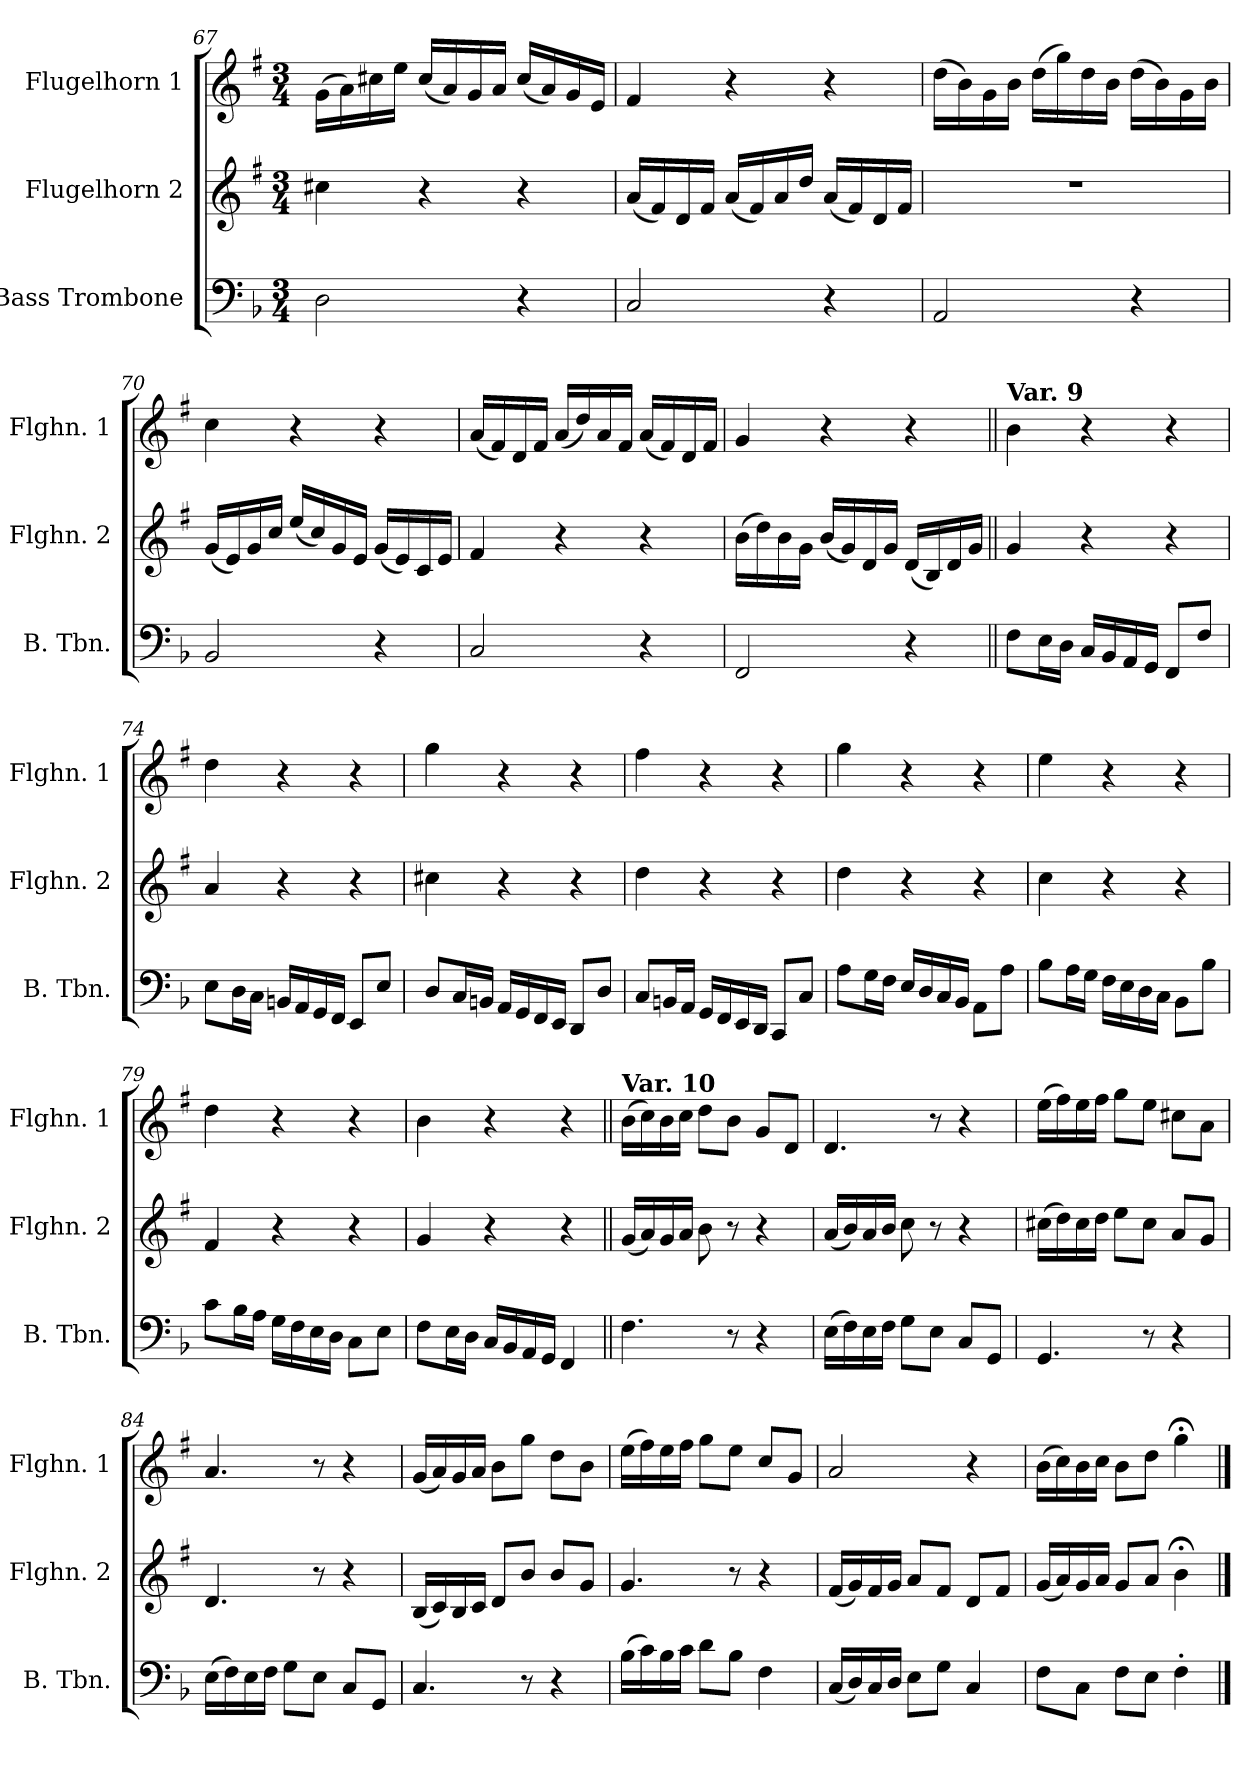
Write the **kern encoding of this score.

**kern	**kern	**kern
*part3	*part2	*part1
*staff3	*staff2	*staff1
*I"Bass Trombone	*I"Flugelhorn 2	*I"Flugelhorn 1
*I'B. Tbn.	*I'Flghn. 2	*I'Flghn. 1
!!LO:LB:g=z
*clefF4	*clefG2	*clefG2
*	*ITrd1c2	*ITrd1c2
*k[b-]	*k[b-]	*k[b-]
*F:	*F:	*F:
*M3/4	*M3/4	*M3/4
=67	=67	=67
2D\	4bn\	(>16f\LL
.	.	16g\)
.	.	16bn\
.	.	16dd\JJ
.	4r	(<16b/LL
.	.	16g/)
.	.	16f/
.	.	16g/JJ
4r	4r	(<16b/LL
.	.	16g/)
.	.	16f/
.	.	16d/JJ
=68	=68	=68
2C/	(<16g/LL	4e/
.	16e/)	.
.	16c/	.
.	16e/JJ	.
.	(<16g/LL	4r
.	16e/)	.
.	16g/	.
.	16cc/JJ	.
4r	(<16g/LL	4r
.	16e/)	.
.	16c/	.
.	16e/JJ	.
=69	=69	=69
2AA/	2.r	(>16cc\LL
.	.	16a\)
.	.	16f\
.	.	16a\JJ
.	.	(>16cc\LL
.	.	16ff\)
.	.	16cc\
.	.	16a\JJ
4r	.	(>16cc\LL
.	.	16a\)
.	.	16f\
.	.	16a\JJ
!!LO:LB:g=z
=70	=70	=70
2BB-/	(<16f/LL	4b-\
.	16d/)	.
.	16f/	.
.	16b-/JJ	.
.	(<16dd/LL	4r
.	16b-/)	.
.	16f/	.
.	16d/JJ	.
4r	(<16f/LL	4r
.	16d/)	.
.	16B-/	.
.	16d/JJ	.
=71	=71	=71
2C/	4e/	(<16g/LL
.	.	16e/)
.	.	16c/
.	.	16e/JJ
.	4r	(<16g/LL
.	.	16cc/)
.	.	16g/
.	.	16e/JJ
4r	4r	(<16g/LL
.	.	16e/)
.	.	16c/
.	.	16e/JJ
=72	=72	=72
2FF/	(>16a\LL	4f/
.	16cc\)	.
.	16a\	.
.	16f\JJ	.
.	(<16a/LL	4r
.	16f/)	.
.	16c/	.
.	16f/JJ	.
4r	(<16c/LL	4r
.	16A/)	.
.	16c/	.
.	16f/JJ	.
=73||	=73||	=73||
!	!	!LO:TX:a:B:t=Var. 9
8F\L	4f/	4a\
16E\L	.	.
16D\JJ	.	.
16C/LL	4r	4r
16BB-/	.	.
16AA/	.	.
16GG/JJ	.	.
8FF/L	4r	4r
8F/J	.	.
!!LO:PB:g=z
=74	=74	=74
8E\L	4g/	4cc\
16D\L	.	.
16C\JJ	.	.
16BBn/LL	4r	4r
16AA/	.	.
16GG/	.	.
16FF/JJ	.	.
8EE/L	4r	4r
8E/J	.	.
=75	=75	=75
8D/L	4bn\	4ff\
16C/L	.	.
16BBn/JJ	.	.
16AA/LL	4r	4r
16GG/	.	.
16FF/	.	.
16EE/JJ	.	.
8DD/L	4r	4r
8D/J	.	.
=76	=76	=76
8C/L	4cc\	4ee\
16BBn/L	.	.
16AA/JJ	.	.
16GG/LL	4r	4r
16FF/	.	.
16EE/	.	.
16DD/JJ	.	.
8CC/L	4r	4r
8C/J	.	.
=77	=77	=77
8A\L	4cc\	4ff\
16G\L	.	.
16F\JJ	.	.
16E/LL	4r	4r
16D/	.	.
16C/	.	.
16BB-/JJ	.	.
8AA\L	4r	4r
8A\J	.	.
=78	=78	=78
8B-\L	4b-\	4dd\
16A\L	.	.
16G\JJ	.	.
16F\LL	4r	4r
16E\	.	.
16D\	.	.
16C\JJ	.	.
8BB-\L	4r	4r
8B-\J	.	.
!!LO:LB:g=z
=79	=79	=79
8c\L	4e/	4cc\
16B-\L	.	.
16A\JJ	.	.
16G\LL	4r	4r
16F\	.	.
16E\	.	.
16D\JJ	.	.
8C\L	4r	4r
8E\J	.	.
=80	=80	=80
8F\L	4f/	4a\
16E\L	.	.
16D\JJ	.	.
16C/LL	4r	4r
16BB-/	.	.
16AA/	.	.
16GG/JJ	.	.
4FF/	4r	4r
=81||	=81||	=81||
!	!	!LO:TX:a:B:t=Var. 10
4.F\	(<16f/LL	(>16a\LL
.	16g/)	16b-\)
.	16f/	16a\
.	16g/JJ	16b-\JJ
.	8a\	8cc\L
8r	8r	8a\J
4r	4r	8f/L
.	.	8c/J
=82	=82	=82
(>16E\LL	(<16g/LL	4.c/
16F\)	16a/)	.
16E\	16g/	.
16F\JJ	16a/JJ	.
8G\L	8b-\	.
8E\J	8r	8r
8C/L	4r	4r
8GG/J	.	.
=83	=83	=83
4.GG/	(>16bn\LL	(>16dd\LL
.	16cc\)	16ee\)
.	16b\	16dd\
.	16cc\JJ	16ee\JJ
.	8dd\L	8ff\L
8r	8b\J	8dd\J
4r	8g/L	8bn\L
.	8f/J	8g\J
!!LO:LB:g=z
=84	=84	=84
(>16E\LL	4.c/	4.g/
16F\)	.	.
16E\	.	.
16F\JJ	.	.
8G\L	.	.
8E\J	8r	8r
8C/L	4r	4r
8GG/J	.	.
=85	=85	=85
4.C/	(<16A/LL	(<16f/LL
.	16B-/)	16g/)
.	16A/	16f/
.	16B-/JJ	16g/JJ
.	8c/L	8a\L
8r	8a/J	8ff\J
4r	8a/L	8cc\L
.	8f/J	8a\J
=86	=86	=86
(>16B-\LL	4.f/	(>16dd\LL
16c\)	.	16ee\)
16B-\	.	16dd\
16c\JJ	.	16ee\JJ
8d\L	.	8ff\L
8B-\J	8r	8dd\J
4F\	4r	8b-/L
.	.	8f/J
=87	=87	=87
(<16C/LL	(<16e/LL	2g/
16D/)	16f/)	.
16C/	16e/	.
16D/JJ	16f/JJ	.
8E\L	8g/L	.
8G\J	8e/J	.
4C/	8c/L	4r
.	8e/J	.
=88	=88	=88
8F\L	(<16f/LL	(>16a\LL
.	16g/)	16b-\)
8C\J	16f/	16a\
.	16g/JJ	16b-\JJ
8F\L	8f/L	8a\L
8E\J	8g/J	8cc\J
4F'>\	4a;<\	4ff;<\
==	==	==
*-	*-	*-
